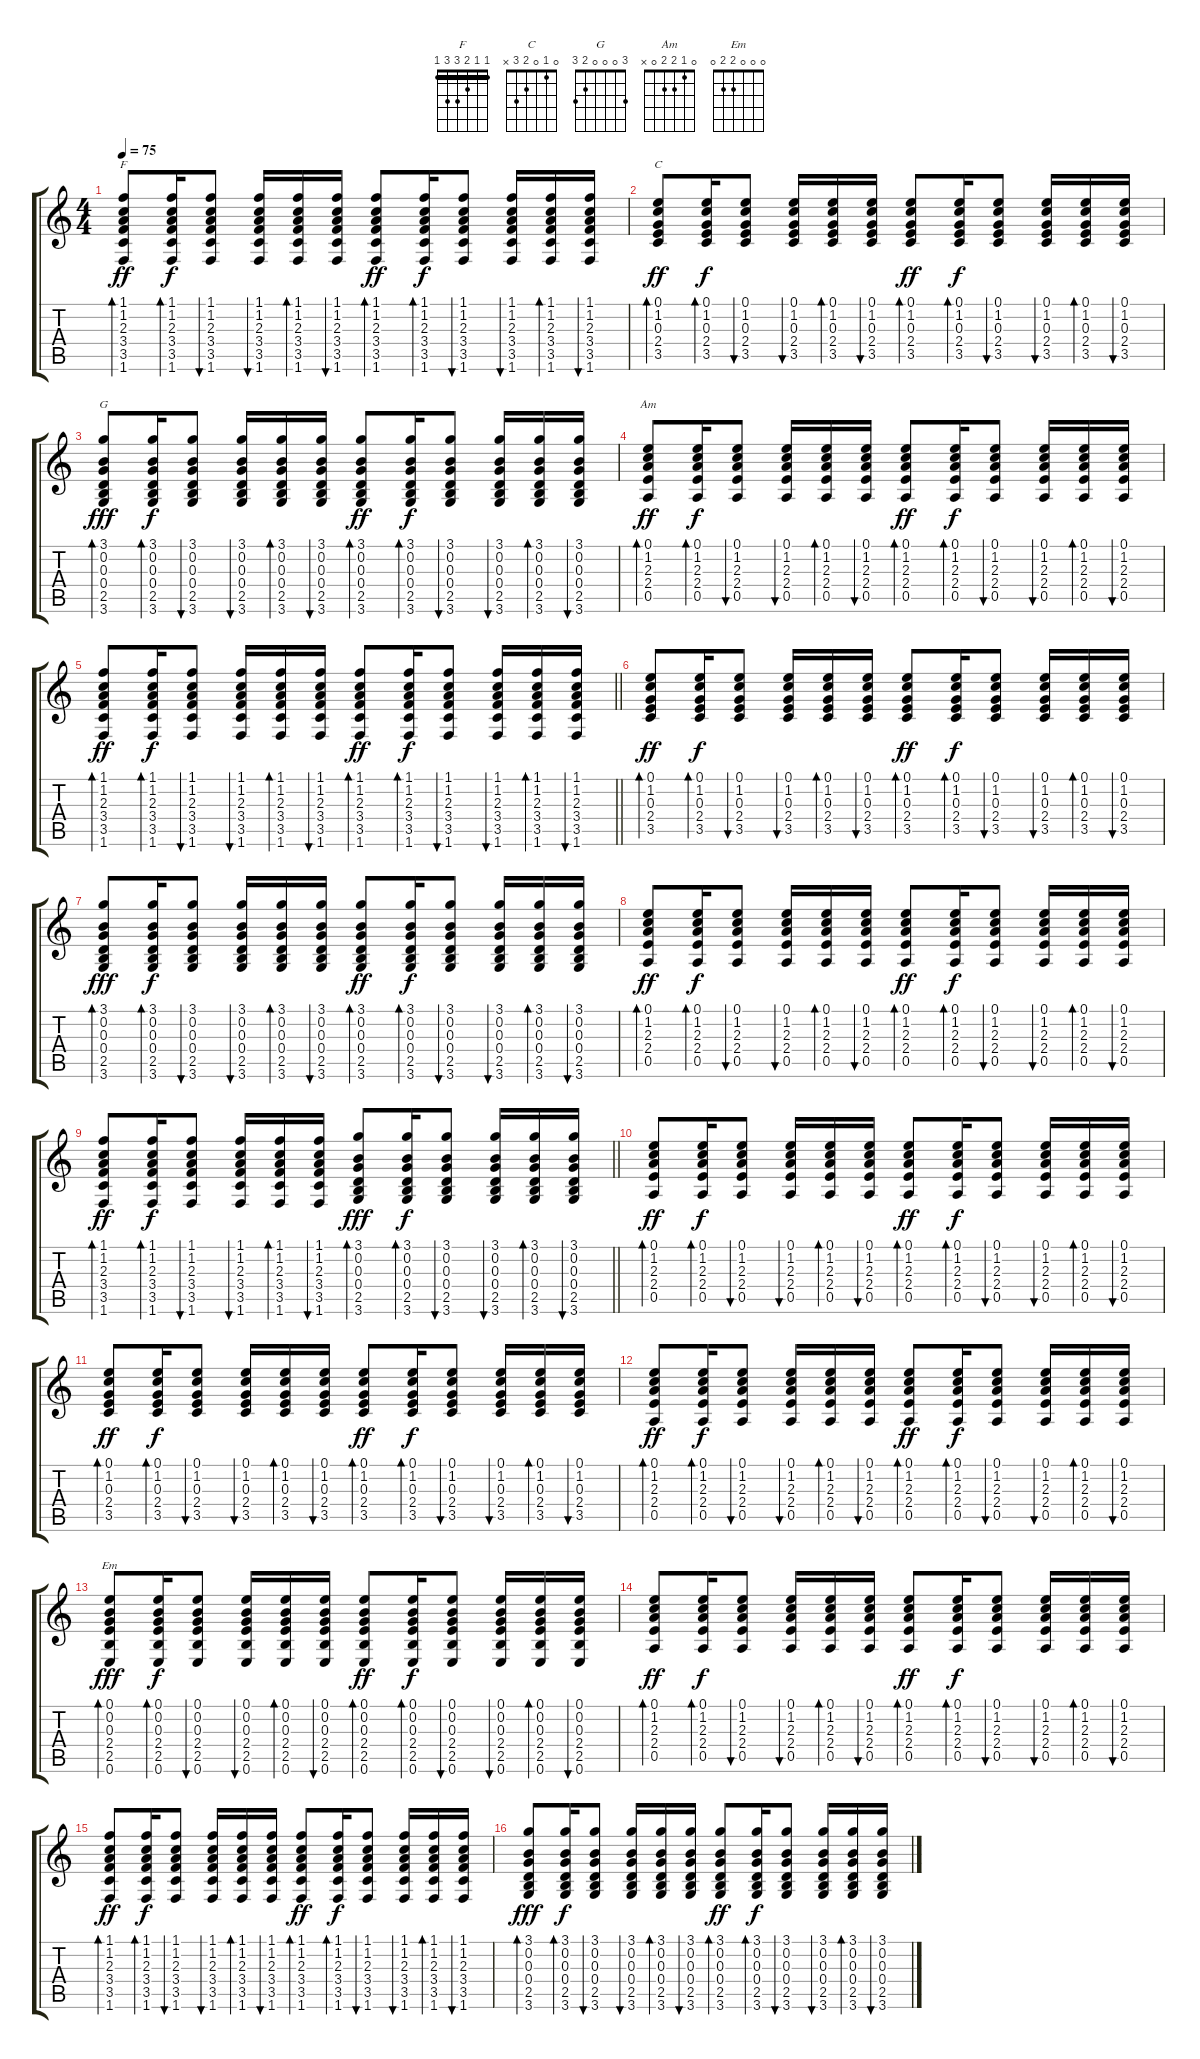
\track "" {instrument acousticguitarnylon}
\staff {score tabs}
\tuning (E4 B3 G3 D3 A2 E2) {hide}
\chord ("F" 1 1 2 3 3 1) {barre 1}
\chord ("C" 0 1 0 2 3 x)
\chord ("G" 3 0 0 0 2 3)
\chord ("Am" 0 1 2 2 0 x)
\chord ("Em" 0 0 0 2 2 0)
\ts (4 4)
\tempo 75
\clef g2
\ks c
(1.1 1.2 2.3 3.4 3.5 1.6).8{bd 30 ch "F" dy ff} (1.1 1.2 2.3 3.4 3.5 1.6).16{bd 30 dy f} (1.1 1.2 2.3 3.4 3.5 1.6).8{bu 30 txt ""} (1.1 1.2 2.3 3.4 3.5 1.6).16{bu 30} (1.1 1.2 2.3 3.4 3.5 1.6).16{bd 30} (1.1 1.2 2.3 3.4 3.5 1.6).16{bu 30} (1.1 1.2 2.3 3.4 3.5 1.6).8{bd 30 dy ff} (1.1 1.2 2.3 3.4 3.5 1.6).16{bd 30 dy f} (1.1 1.2 2.3 3.4 3.5 1.6).8{bu 30} (1.1 1.2 2.3 3.4 3.5 1.6).16{bu 30} (1.1 1.2 2.3 3.4 3.5 1.6).16{bd 30} (1.1 1.2 2.3 3.4 3.5 1.6).16{bu 30} |
(0.1 1.2 0.3 2.4 3.5).8{bd 30 ch "C" dy ff} (0.1 1.2 0.3 2.4 3.5).16{bd 30 dy f} (0.1 1.2 0.3 2.4 3.5).8{bu 30} (0.1 1.2 0.3 2.4 3.5).16{bu 30} (0.1 1.2 0.3 2.4 3.5).16{bd 30} (0.1 1.2 0.3 2.4 3.5).16{bu 30} (0.1 1.2 0.3 2.4 3.5).8{bd 30 dy ff} (0.1 1.2 0.3 2.4 3.5).16{bd 30 dy f} (0.1 1.2 0.3 2.4 3.5).8{bu 30} (0.1 1.2 0.3 2.4 3.5).16{bu 30} (0.1 1.2 0.3 2.4 3.5).16{bd 30} (0.1 1.2 0.3 2.4 3.5).16{bu 30} |
(3.1 0.2 0.3 0.4 2.5 3.6).8{bd 30 ch "G" dy fff} (3.1 0.2 0.3 0.4 2.5 3.6).16{bd 30 dy f} (3.1 0.2 0.3 0.4 2.5 3.6).8{bu 30} (3.1 0.2 0.3 0.4 2.5 3.6).16{bu 30} (3.1 0.2 0.3 0.4 2.5 3.6).16{bd 30} (3.1 0.2 0.3 0.4 2.5 3.6).16{bu 30} (3.1 0.2 0.3 0.4 2.5 3.6).8{bd 30 dy ff} (3.1 0.2 0.3 0.4 2.5 3.6).16{bd 30 dy f} (3.1 0.2 0.3 0.4 2.5 3.6).8{bu 30} (3.1 0.2 0.3 0.4 2.5 3.6).16{bu 30} (3.1 0.2 0.3 0.4 2.5 3.6).16{bd 30} (3.1 0.2 0.3 0.4 2.5 3.6).16{bu 30} |
(0.1 1.2 2.3 2.4 0.5).8{bd 30 ch "Am" dy ff} (0.1 1.2 2.3 2.4 0.5).16{bd 30 dy f} (0.1 1.2 2.3 2.4 0.5).8{bu 30} (0.1 1.2 2.3 2.4 0.5).16{bu 30} (0.1 1.2 2.3 2.4 0.5).16{bd 30} (0.1 1.2 2.3 2.4 0.5).16{bu 30} (0.1 1.2 2.3 2.4 0.5).8{bd 60 dy ff} (0.1 1.2 2.3 2.4 0.5).16{bd 60 dy f} (0.1 1.2 2.3 2.4 0.5).8{bu 30} (0.1 1.2 2.3 2.4 0.5).16{bu 30} (0.1 1.2 2.3 2.4 0.5).16{bd 30} (0.1 1.2 2.3 2.4 0.5).16{bu 30} |
\barLineRight lightlight
(1.1 1.2 2.3 3.4 3.5 1.6).8{bd 30 dy ff} (1.1 1.2 2.3 3.4 3.5 1.6).16{bd 30 dy f} (1.1 1.2 2.3 3.4 3.5 1.6).8{bu 30} (1.1 1.2 2.3 3.4 3.5 1.6).16{bu 30} (1.1 1.2 2.3 3.4 3.5 1.6).16{bd 30} (1.1 1.2 2.3 3.4 3.5 1.6).16{bu 30} (1.1 1.2 2.3 3.4 3.5 1.6).8{bd 30 dy ff} (1.1 1.2 2.3 3.4 3.5 1.6).16{bd 30 dy f} (1.1 1.2 2.3 3.4 3.5 1.6).8{bu 30} (1.1 1.2 2.3 3.4 3.5 1.6).16{bu 30} (1.1 1.2 2.3 3.4 3.5 1.6).16{bd 30} (1.1 1.2 2.3 3.4 3.5 1.6).16{bu 30} |
\section ("" "")
(0.1 1.2 0.3 2.4 3.5).8{bd 30 dy ff} (0.1 1.2 0.3 2.4 3.5).16{bd 30 dy f} (0.1 1.2 0.3 2.4 3.5).8{bu 30} (0.1 1.2 0.3 2.4 3.5).16{bu 30} (0.1 1.2 0.3 2.4 3.5).16{bd 30} (0.1 1.2 0.3 2.4 3.5).16{bu 30} (0.1 1.2 0.3 2.4 3.5).8{bd 30 dy ff} (0.1 1.2 0.3 2.4 3.5).16{bd 30 dy f} (0.1 1.2 0.3 2.4 3.5).8{bu 30} (0.1 1.2 0.3 2.4 3.5).16{bu 30} (0.1 1.2 0.3 2.4 3.5).16{bd 30} (0.1 1.2 0.3 2.4 3.5).16{bu 30} |
(3.1 0.2 0.3 0.4 2.5 3.6).8{bd 30 dy fff} (3.1 0.2 0.3 0.4 2.5 3.6).16{bd 30 dy f} (3.1 0.2 0.3 0.4 2.5 3.6).8{bu 30} (3.1 0.2 0.3 0.4 2.5 3.6).16{bu 30} (3.1 0.2 0.3 0.4 2.5 3.6).16{bd 30} (3.1 0.2 0.3 0.4 2.5 3.6).16{bu 30} (3.1 0.2 0.3 0.4 2.5 3.6).8{bd 30 dy ff} (3.1 0.2 0.3 0.4 2.5 3.6).16{bd 30 dy f} (3.1 0.2 0.3 0.4 2.5 3.6).8{bu 30} (3.1 0.2 0.3 0.4 2.5 3.6).16{bu 30} (3.1 0.2 0.3 0.4 2.5 3.6).16{bd 30} (3.1 0.2 0.3 0.4 2.5 3.6).16{bu 30} |
(0.1 1.2 2.3 2.4 0.5).8{bd 30 dy ff} (0.1 1.2 2.3 2.4 0.5).16{bd 30 dy f} (0.1 1.2 2.3 2.4 0.5).8{bu 30} (0.1 1.2 2.3 2.4 0.5).16{bu 30} (0.1 1.2 2.3 2.4 0.5).16{bd 30} (0.1 1.2 2.3 2.4 0.5).16{bu 30} (0.1 1.2 2.3 2.4 0.5).8{bd 60 dy ff} (0.1 1.2 2.3 2.4 0.5).16{bd 60 dy f} (0.1 1.2 2.3 2.4 0.5).8{bu 30} (0.1 1.2 2.3 2.4 0.5).16{bu 30} (0.1 1.2 2.3 2.4 0.5).16{bd 30} (0.1 1.2 2.3 2.4 0.5).16{bu 30} |
\barLineRight lightlight
(1.1 1.2 2.3 3.4 3.5 1.6).8{bd 30 dy ff} (1.1 1.2 2.3 3.4 3.5 1.6).16{bd 30 dy f} (1.1 1.2 2.3 3.4 3.5 1.6).8{bu 30} (1.1 1.2 2.3 3.4 3.5 1.6).16{bu 30} (1.1 1.2 2.3 3.4 3.5 1.6).16{bd 30} (1.1 1.2 2.3 3.4 3.5 1.6).16{bu 30} (3.1 0.2 0.3 0.4 2.5 3.6).8{bd 30 dy fff} (3.1 0.2 0.3 0.4 2.5 3.6).16{bd 30 dy f} (3.1 0.2 0.3 0.4 2.5 3.6).8{bu 30} (3.1 0.2 0.3 0.4 2.5 3.6).16{bu 30} (3.1 0.2 0.3 0.4 2.5 3.6).16{bd 30} (3.1 0.2 0.3 0.4 2.5 3.6).16{bu 30} |
(0.1 1.2 2.3 2.4 0.5).8{bd 30 dy ff} (0.1 1.2 2.3 2.4 0.5).16{bd 30 dy f} (0.1 1.2 2.3 2.4 0.5).8{bu 30} (0.1 1.2 2.3 2.4 0.5).16{bu 30} (0.1 1.2 2.3 2.4 0.5).16{bd 30} (0.1 1.2 2.3 2.4 0.5).16{bu 30} (0.1 1.2 2.3 2.4 0.5).8{bd 60 dy ff} (0.1 1.2 2.3 2.4 0.5).16{bd 60 dy f} (0.1 1.2 2.3 2.4 0.5).8{bu 30} (0.1 1.2 2.3 2.4 0.5).16{bu 30} (0.1 1.2 2.3 2.4 0.5).16{bd 30} (0.1 1.2 2.3 2.4 0.5).16{bu 30} |
(0.1 1.2 0.3 2.4 3.5).8{bd 30 dy ff} (0.1 1.2 0.3 2.4 3.5).16{bd 30 dy f} (0.1 1.2 0.3 2.4 3.5).8{bu 30} (0.1 1.2 0.3 2.4 3.5).16{bu 30} (0.1 1.2 0.3 2.4 3.5).16{bd 30} (0.1 1.2 0.3 2.4 3.5).16{bu 30} (0.1 1.2 0.3 2.4 3.5).8{bd 30 dy ff} (0.1 1.2 0.3 2.4 3.5).16{bd 30 dy f} (0.1 1.2 0.3 2.4 3.5).8{bu 30} (0.1 1.2 0.3 2.4 3.5).16{bu 30} (0.1 1.2 0.3 2.4 3.5).16{bd 30} (0.1 1.2 0.3 2.4 3.5).16{bu 30} |
(0.1 1.2 2.3 2.4 0.5).8{bd 30 dy ff} (0.1 1.2 2.3 2.4 0.5).16{bd 30 dy f} (0.1 1.2 2.3 2.4 0.5).8{bu 30} (0.1 1.2 2.3 2.4 0.5).16{bu 30} (0.1 1.2 2.3 2.4 0.5).16{bd 30} (0.1 1.2 2.3 2.4 0.5).16{bu 30} (0.1 1.2 2.3 2.4 0.5).8{bd 60 dy ff} (0.1 1.2 2.3 2.4 0.5).16{bd 60 dy f} (0.1 1.2 2.3 2.4 0.5).8{bu 30} (0.1 1.2 2.3 2.4 0.5).16{bu 30} (0.1 1.2 2.3 2.4 0.5).16{bd 30} (0.1 1.2 2.3 2.4 0.5).16{bu 30} |
(0.1 0.2 0.3 2.4 2.5 0.6).8{bd 30 ch "Em" dy fff} (0.1 0.2 0.3 2.4 2.5 0.6).16{bd 30 dy f} (0.1 0.2 0.3 2.4 2.5 0.6).8{bu 30} (0.1 0.2 0.3 2.4 2.5 0.6).16{bu 30} (0.1 0.2 0.3 2.4 2.5 0.6).16{bd 30} (0.1 0.2 0.3 2.4 2.5 0.6).16{bu 30} (0.1 0.2 0.3 2.4 2.5 0.6).8{bd 30 dy ff} (0.1 0.2 0.3 2.4 2.5 0.6).16{bd 30 dy f} (0.1 0.2 0.3 2.4 2.5 0.6).8{bu 30} (0.1 0.2 0.3 2.4 2.5 0.6).16{bu 30} (0.1 0.2 0.3 2.4 2.5 0.6).16{bd 30} (0.1 0.2 0.3 2.4 2.5 0.6).16{bu 30} |
(0.1 1.2 2.3 2.4 0.5).8{bd 30 dy ff} (0.1 1.2 2.3 2.4 0.5).16{bd 30 dy f} (0.1 1.2 2.3 2.4 0.5).8{bu 30} (0.1 1.2 2.3 2.4 0.5).16{bu 30} (0.1 1.2 2.3 2.4 0.5).16{bd 30} (0.1 1.2 2.3 2.4 0.5).16{bu 30} (0.1 1.2 2.3 2.4 0.5).8{bd 60 dy ff} (0.1 1.2 2.3 2.4 0.5).16{bd 60 dy f} (0.1 1.2 2.3 2.4 0.5).8{bu 30} (0.1 1.2 2.3 2.4 0.5).16{bu 30} (0.1 1.2 2.3 2.4 0.5).16{bd 30} (0.1 1.2 2.3 2.4 0.5).16{bu 30} |
(1.1 1.2 2.3 3.4 3.5 1.6).8{bd 30 dy ff} (1.1 1.2 2.3 3.4 3.5 1.6).16{bd 30 dy f} (1.1 1.2 2.3 3.4 3.5 1.6).8{bu 30} (1.1 1.2 2.3 3.4 3.5 1.6).16{bu 30} (1.1 1.2 2.3 3.4 3.5 1.6).16{bd 30} (1.1 1.2 2.3 3.4 3.5 1.6).16{bu 30} (1.1 1.2 2.3 3.4 3.5 1.6).8{bd 30 dy ff} (1.1 1.2 2.3 3.4 3.5 1.6).16{bd 30 dy f} (1.1 1.2 2.3 3.4 3.5 1.6).8{bu 30} (1.1 1.2 2.3 3.4 3.5 1.6).16{bu 30} (1.1 1.2 2.3 3.4 3.5 1.6).16{bd 30} (1.1 1.2 2.3 3.4 3.5 1.6).16{bu 30} |
(3.1 0.2 0.3 0.4 2.5 3.6).8{bd 30 dy fff} (3.1 0.2 0.3 0.4 2.5 3.6).16{bd 30 dy f} (3.1 0.2 0.3 0.4 2.5 3.6).8{bu 30} (3.1 0.2 0.3 0.4 2.5 3.6).16{bu 30} (3.1 0.2 0.3 0.4 2.5 3.6).16{bd 30} (3.1 0.2 0.3 0.4 2.5 3.6).16{bu 30} (3.1 0.2 0.3 0.4 2.5 3.6).8{bd 30 dy ff} (3.1 0.2 0.3 0.4 2.5 3.6).16{bd 30 dy f} (3.1 0.2 0.3 0.4 2.5 3.6).8{bu 30} (3.1 0.2 0.3 0.4 2.5 3.6).16{bu 30} (3.1 0.2 0.3 0.4 2.5 3.6).16{bd 30} (3.1 0.2 0.3 0.4 2.5 3.6).16{bu 30}
